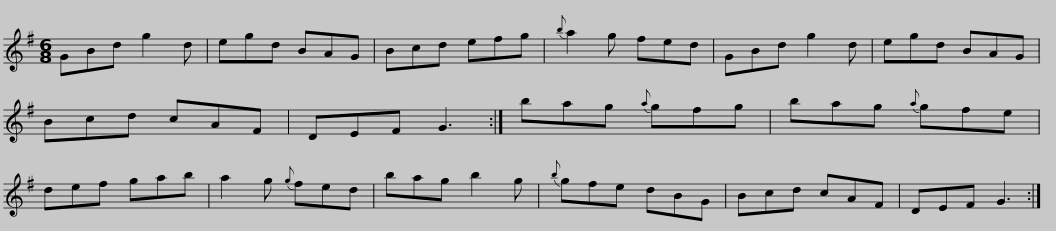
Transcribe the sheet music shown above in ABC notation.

X:1
L:1/8
M:6/8
I:linebreak $
K:G
V:1 treble
V:1
 GBd g2 d | egd BAG | Bcd efg |{b} a2 g fed | GBd g2 d | %5
 egd BAG | Bcd cAF | DEF G3 :|$ bag{a} gfg | bag{a} gfe | %10
 def gab | a2 g{g} fed | bag b2 g |{b} gfe dBG |$ Bcd cAF | %15
 DEF G3 :| %16
